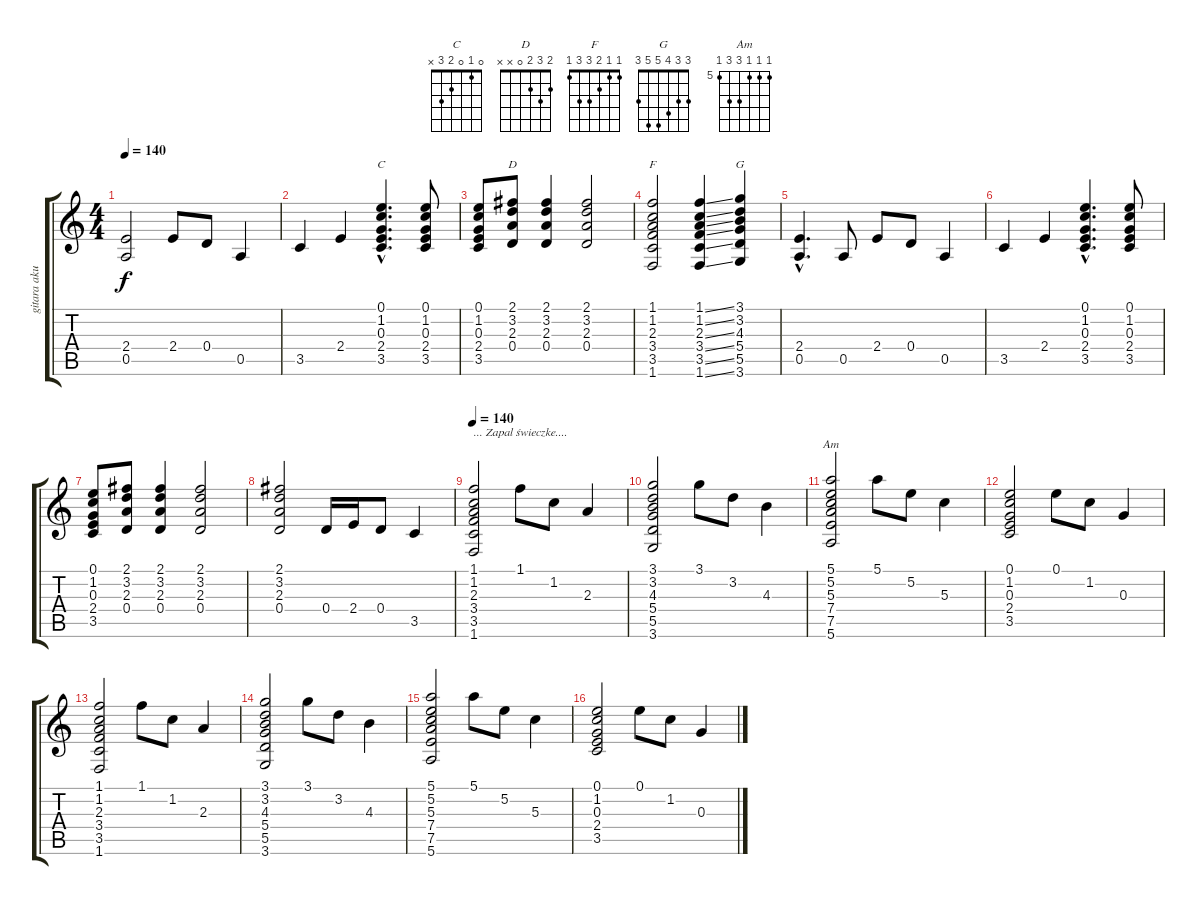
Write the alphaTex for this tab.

\track ("gitara akustyczna" "gitara aku") {instrument acousticguitarsteel}
\staff {score tabs}
\tuning (E4 B3 G3 D3 A2 E2) {hide}
\chord ("C" 0 1 0 2 3 x)
\chord ("D" 2 3 2 0 x x)
\chord ("F" 1 1 2 3 3 1)
\chord ("G" 3 3 4 5 5 3)
\chord ("Am" 5 5 5 7 7 5) {firstfret 5}
\ts (4 4)
\tempo 140
\clef g2
\ks c
(2.4 0.5).2{dy f} 2.4.8 0.4.8 0.5.4 |
3.5.4 2.4.4 (0.1{hac} 1.2{hac} 0.3{hac} 2.4{hac} 3.5{hac}).4{d ch "C"} (0.1 1.2 0.3 2.4 3.5).8 |
(0.1 1.2 0.3 2.4 3.5).8 (2.1 3.2 2.3 0.4).8{ch "D"} (2.1 3.2 2.3 0.4).4 (2.1 3.2 2.3 0.4).2 |
(1.1 1.2 2.3 3.4 3.5 1.6).2{ch "F"} (1.1{ss} 1.2{ss} 2.3{ss} 3.4{ss} 3.5{ss} 1.6{ss}).4 (3.1 3.2 4.3 5.4 5.5 3.6).4{ch "G"} |
(2.4{hac} 0.5{hac}).4{d} 0.5.8 2.4.8 0.4.8 0.5.4 |
3.5.4 2.4.4 (0.1{hac} 1.2{hac} 0.3{hac} 2.4{hac} 3.5{hac}).4{d} (0.1 1.2 0.3 2.4 3.5).8 |
(0.1 1.2 0.3 2.4 3.5).8 (2.1 3.2 2.3 0.4).8 (2.1 3.2 2.3 0.4).4 (2.1 3.2 2.3 0.4).2 |
(2.1 3.2 2.3 0.4).2 0.4.16 2.4.16 0.4.8 3.5.4 |
\tempo 135
\tempo 140
(1.1 1.2 2.3 3.4 3.5 1.6).2{txt "... Zapal świeczke...."} 1.1.8 1.2.8 2.3.4 |
(3.1 3.2 4.3 5.4 5.5 3.6).2 3.1.8 3.2.8 4.3.4 |
(5.1 5.2 5.3 7.4 7.5 5.6).2{ch "Am"} 5.1.8 5.2.8 5.3.4 |
(0.1 1.2 0.3 2.4 3.5).2 0.1.8 1.2.8 0.3.4 |
(1.1 1.2 2.3 3.4 3.5 1.6).2 1.1.8 1.2.8 2.3.4 |
(3.1 3.2 4.3 5.4 5.5 3.6).2 3.1.8 3.2.8 4.3.4 |
(5.1 5.2 5.3 7.4 7.5 5.6).2 5.1.8 5.2.8 5.3.4 |
(0.1 1.2 0.3 2.4 3.5).2 0.1.8 1.2.8 0.3.4
